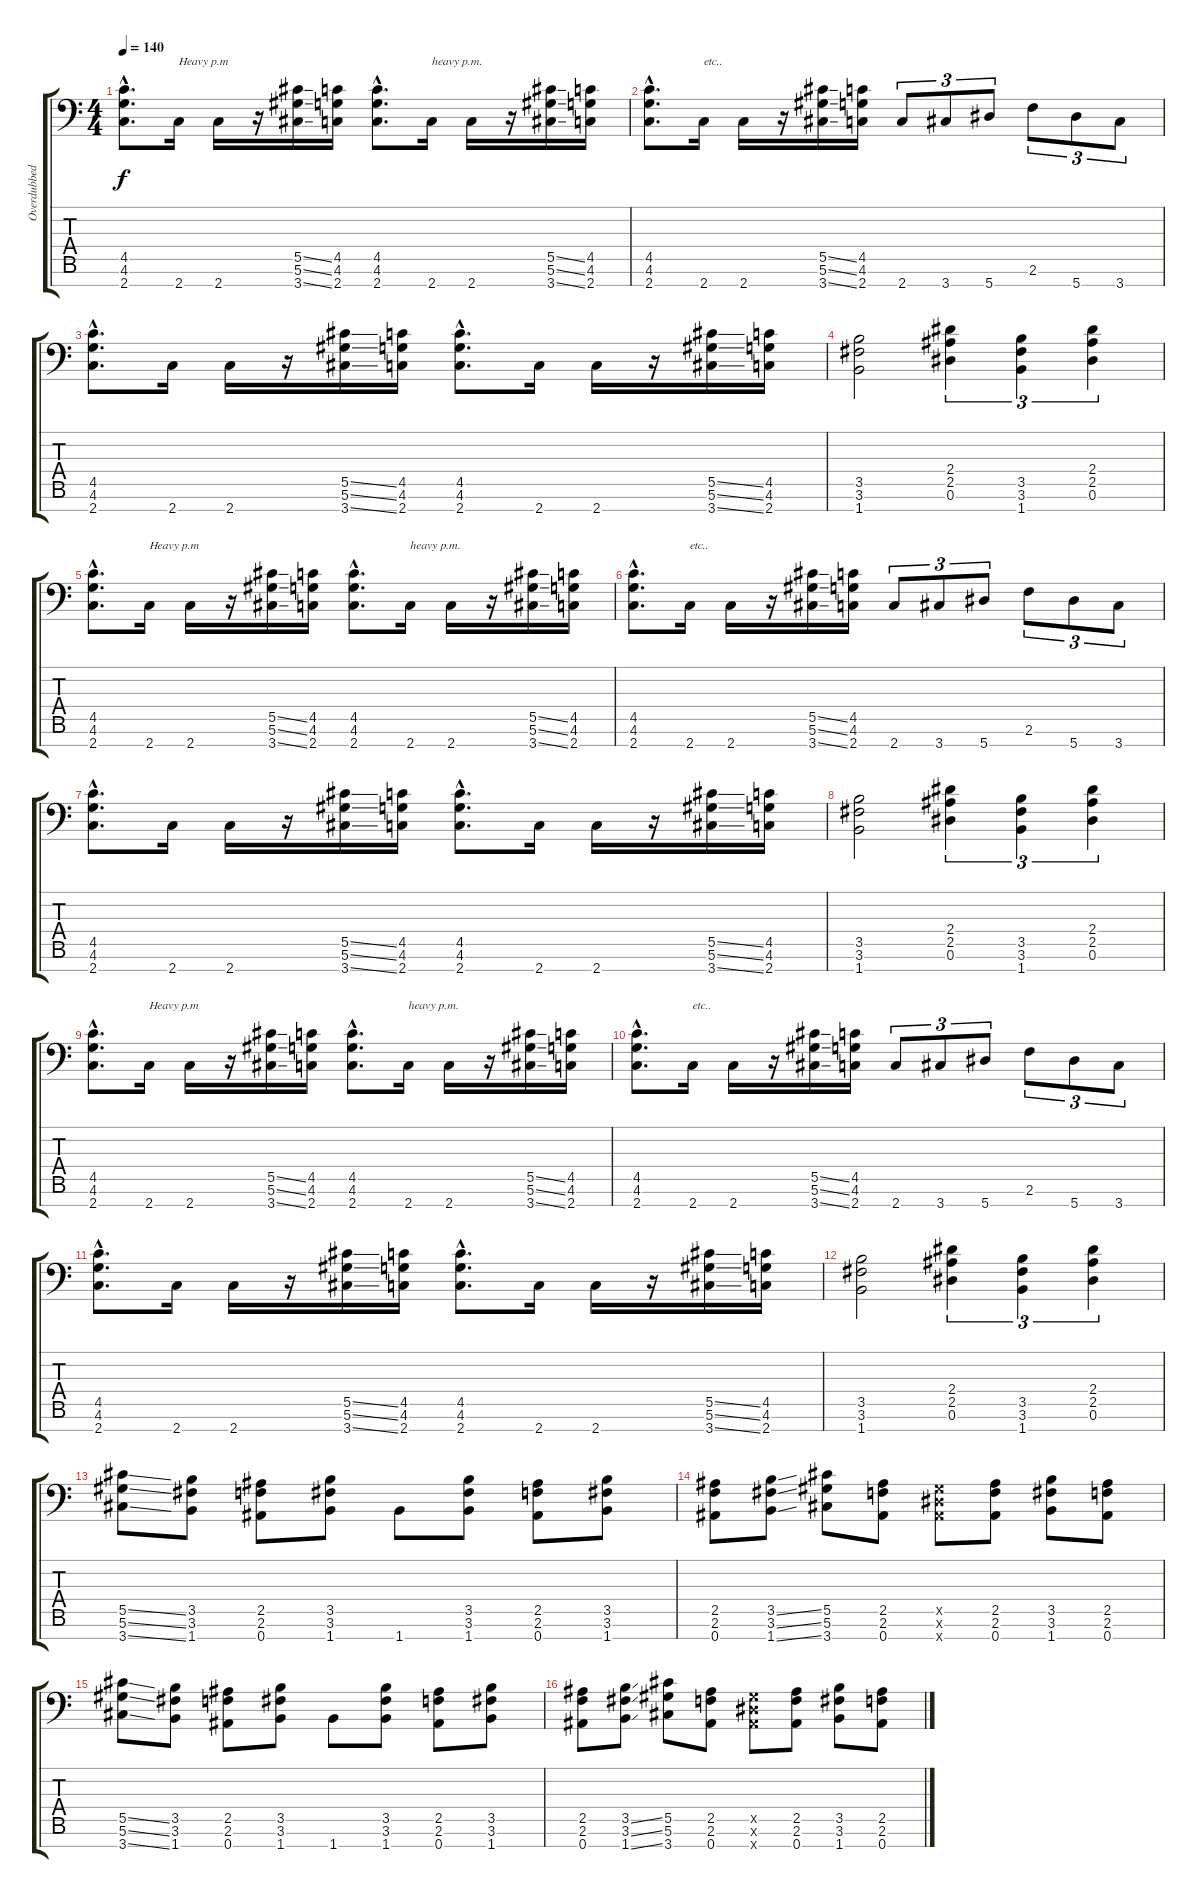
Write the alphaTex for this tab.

\track ("Overdubbed rhythm" "Overdubbed") {instrument distortionguitar}
\staff {score tabs}
\tuning (Eb4 Bb3 Gb3 Db3 Ab2 Eb2 Bb1) {hide}
\ts (4 4)
\tempo 140
\clef f4
\ks c
(4.5{hac} 4.6{hac} 2.7{hac}).8{d dy f} 2.7.16{txt "Heavy p.m"} 2.7.16 r.16 (5.5{ss} 5.6{ss} 3.7{ss}).16 (4.5 4.6 2.7).16 (4.5{hac} 4.6{hac} 2.7{hac}).8{d} 2.7.16{txt "heavy p.m."} 2.7.16 r.16 (5.5{ss} 5.6{ss} 3.7{ss}).16 (4.5 4.6 2.7).16 |
(4.5{hac} 4.6{hac} 2.7{hac}).8{d} 2.7.16{txt "etc.."} 2.7.16 r.16 (5.5{ss} 5.6{ss} 3.7{ss}).16 (4.5 4.6 2.7).16 2.7.8{tu (3 2)} 3.7.8{tu (3 2)} 5.7.8{tu (3 2)} 2.6.8{tu (3 2)} 5.7.8{tu (3 2)} 3.7.8{tu (3 2)} |
(4.5{hac} 4.6{hac} 2.7{hac}).8{d} 2.7.16 2.7.16 r.16 (5.5{ss} 5.6{ss} 3.7{ss}).16 (4.5 4.6 2.7).16 (4.5{hac} 4.6{hac} 2.7{hac}).8{d} 2.7.16 2.7.16 r.16 (5.5{ss} 5.6{ss} 3.7{ss}).16 (4.5 4.6 2.7).16 |
(3.5 3.6 1.7).2 (2.4 2.5 0.6).4{tu (3 2)} (3.5 3.6 1.7).4{tu (3 2)} (2.4 2.5 0.6).4{tu (3 2)} |
(4.5{hac} 4.6{hac} 2.7{hac}).8{d} 2.7.16{txt "Heavy p.m"} 2.7.16 r.16 (5.5{ss} 5.6{ss} 3.7{ss}).16 (4.5 4.6 2.7).16 (4.5{hac} 4.6{hac} 2.7{hac}).8{d} 2.7.16{txt "heavy p.m."} 2.7.16 r.16 (5.5{ss} 5.6{ss} 3.7{ss}).16 (4.5 4.6 2.7).16 |
(4.5{hac} 4.6{hac} 2.7{hac}).8{d} 2.7.16{txt "etc.."} 2.7.16 r.16 (5.5{ss} 5.6{ss} 3.7{ss}).16 (4.5 4.6 2.7).16 2.7.8{tu (3 2)} 3.7.8{tu (3 2)} 5.7.8{tu (3 2)} 2.6.8{tu (3 2)} 5.7.8{tu (3 2)} 3.7.8{tu (3 2)} |
(4.5{hac} 4.6{hac} 2.7{hac}).8{d} 2.7.16 2.7.16 r.16 (5.5{ss} 5.6{ss} 3.7{ss}).16 (4.5 4.6 2.7).16 (4.5{hac} 4.6{hac} 2.7{hac}).8{d} 2.7.16 2.7.16 r.16 (5.5{ss} 5.6{ss} 3.7{ss}).16 (4.5 4.6 2.7).16 |
(3.5 3.6 1.7).2 (2.4 2.5 0.6).4{tu (3 2)} (3.5 3.6 1.7).4{tu (3 2)} (2.4 2.5 0.6).4{tu (3 2)} |
(4.5{hac} 4.6{hac} 2.7{hac}).8{d} 2.7.16{txt "Heavy p.m"} 2.7.16 r.16 (5.5{ss} 5.6{ss} 3.7{ss}).16 (4.5 4.6 2.7).16 (4.5{hac} 4.6{hac} 2.7{hac}).8{d} 2.7.16{txt "heavy p.m."} 2.7.16 r.16 (5.5{ss} 5.6{ss} 3.7{ss}).16 (4.5 4.6 2.7).16 |
(4.5{hac} 4.6{hac} 2.7{hac}).8{d} 2.7.16{txt "etc.."} 2.7.16 r.16 (5.5{ss} 5.6{ss} 3.7{ss}).16 (4.5 4.6 2.7).16 2.7.8{tu (3 2)} 3.7.8{tu (3 2)} 5.7.8{tu (3 2)} 2.6.8{tu (3 2)} 5.7.8{tu (3 2)} 3.7.8{tu (3 2)} |
(4.5{hac} 4.6{hac} 2.7{hac}).8{d} 2.7.16 2.7.16 r.16 (5.5{ss} 5.6{ss} 3.7{ss}).16 (4.5 4.6 2.7).16 (4.5{hac} 4.6{hac} 2.7{hac}).8{d} 2.7.16 2.7.16 r.16 (5.5{ss} 5.6{ss} 3.7{ss}).16 (4.5 4.6 2.7).16 |
(3.5 3.6 1.7).2 (2.4 2.5 0.6).4{tu (3 2)} (3.5 3.6 1.7).4{tu (3 2)} (2.4 2.5 0.6).4{tu (3 2)} |
(5.5{ss} 5.6{ss} 3.7{ss}).8 (3.5 3.6 1.7).8 (2.5 2.6 0.7).8 (3.5 3.6 1.7).8 1.7.8 (3.5 3.6 1.7).8 (2.5 2.6 0.7).8 (3.5 3.6 1.7).8 |
(2.5 2.6 0.7).8 (3.5{ss} 3.6{ss} 1.7{ss}).8 (5.5 5.6 3.7).8 (2.5 2.6 0.7).8 (0.5{x} 0.6{x} 0.7{x}).8 (2.5 2.6 0.7).8 (3.5 3.6 1.7).8 (2.5 2.6 0.7).8 |
(5.5{ss} 5.6{ss} 3.7{ss}).8 (3.5 3.6 1.7).8 (2.5 2.6 0.7).8 (3.5 3.6 1.7).8 1.7.8 (3.5 3.6 1.7).8 (2.5 2.6 0.7).8 (3.5 3.6 1.7).8 |
(2.5 2.6 0.7).8 (3.5{ss} 3.6{ss} 1.7{ss}).8 (5.5 5.6 3.7).8 (2.5 2.6 0.7).8 (0.5{x} 0.6{x} 0.7{x}).8 (2.5 2.6 0.7).8 (3.5 3.6 1.7).8 (2.5 2.6 0.7).8
